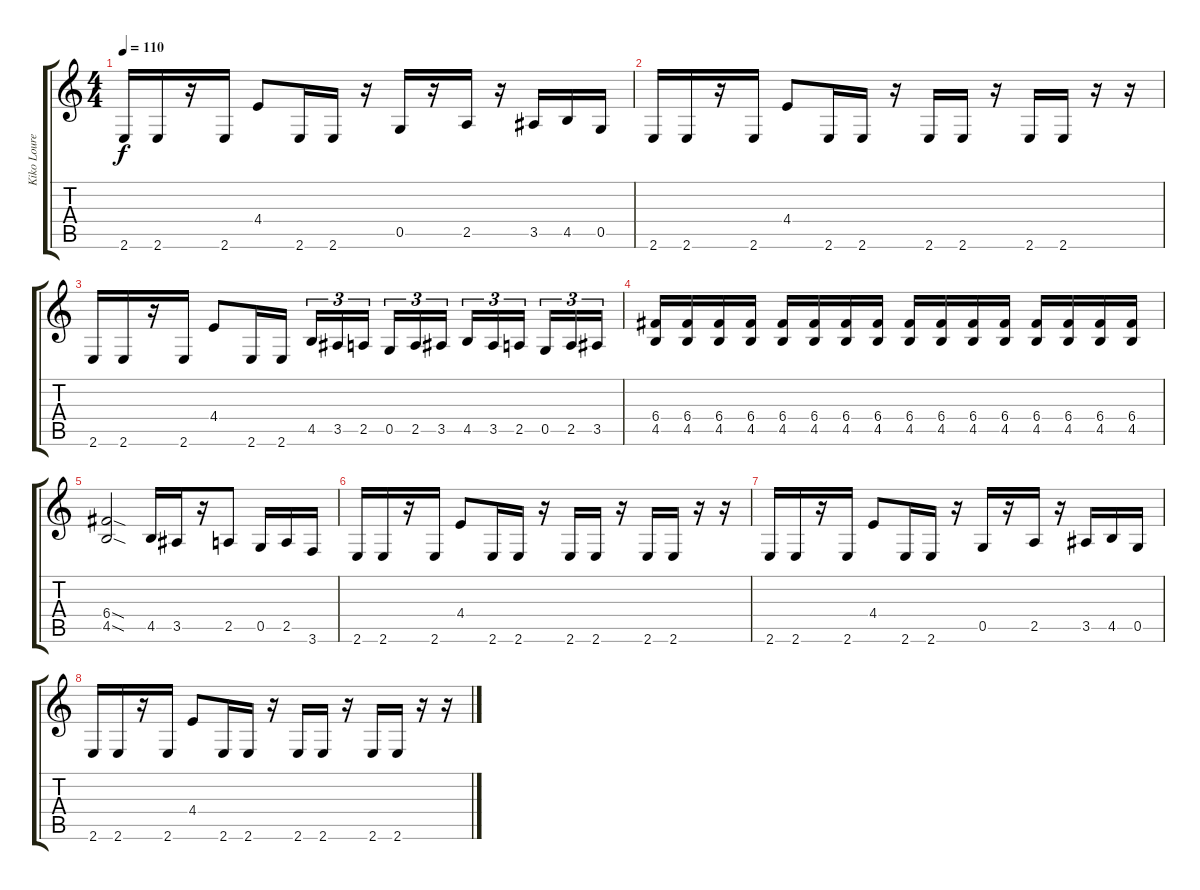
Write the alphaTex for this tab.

\track ("Kiko Loureiro" "Kiko Loure") {instrument distortionguitar}
\staff {score tabs}
\tuning (D4 A3 F3 C3 G2 D2) {hide}
\ts (4 4)
\tempo 110
\clef g2
\ks c
2.6.16{dy f} 2.6.16 r.16 2.6.16 4.4.8 2.6.16 2.6.16 r.16 0.5.16 r.16 2.5.16 r.16 3.5.16 4.5.16 0.5.16 |
2.6.16 2.6.16 r.16 2.6.16 4.4.8 2.6.16 2.6.16 r.16 2.6.16 2.6.16 r.16 2.6.16 2.6.16 r.16 r.16 |
2.6.16 2.6.16 r.16 2.6.16 4.4.8 2.6.16 2.6.16 4.5.16{tu (3 2)} 3.5.16{tu (3 2)} 2.5.16{tu (3 2) beam splitsecondary} 0.5.16{tu (3 2)} 2.5.16{tu (3 2)} 3.5.16{tu (3 2)} 4.5.16{tu (3 2)} 3.5.16{tu (3 2)} 2.5.16{tu (3 2) beam splitsecondary} 0.5.16{tu (3 2)} 2.5.16{tu (3 2)} 3.5.16{tu (3 2)} |
(6.4 4.5).16 (6.4 4.5).16 (6.4 4.5).16 (6.4 4.5).16 (6.4 4.5).16 (6.4 4.5).16 (6.4 4.5).16 (6.4 4.5).16 (6.4 4.5).16 (6.4 4.5).16 (6.4 4.5).16 (6.4 4.5).16 (6.4 4.5).16 (6.4 4.5).16 (6.4 4.5).16 (6.4 4.5).16 |
(6.4{sod} 4.5{sod}).2 4.5.16 3.5.16 r.16 2.5.8 0.5.16 2.5.16 3.6.16 |
2.6.16 2.6.16 r.16 2.6.16 4.4.8 2.6.16 2.6.16 r.16 2.6.16 2.6.16 r.16 2.6.16 2.6.16 r.16 r.16 |
2.6.16 2.6.16 r.16 2.6.16 4.4.8 2.6.16 2.6.16 r.16 0.5.16 r.16 2.5.16 r.16 3.5.16 4.5.16 0.5.16 |
2.6.16 2.6.16 r.16 2.6.16 4.4.8 2.6.16 2.6.16 r.16 2.6.16 2.6.16 r.16 2.6.16 2.6.16 r.16 r.16
